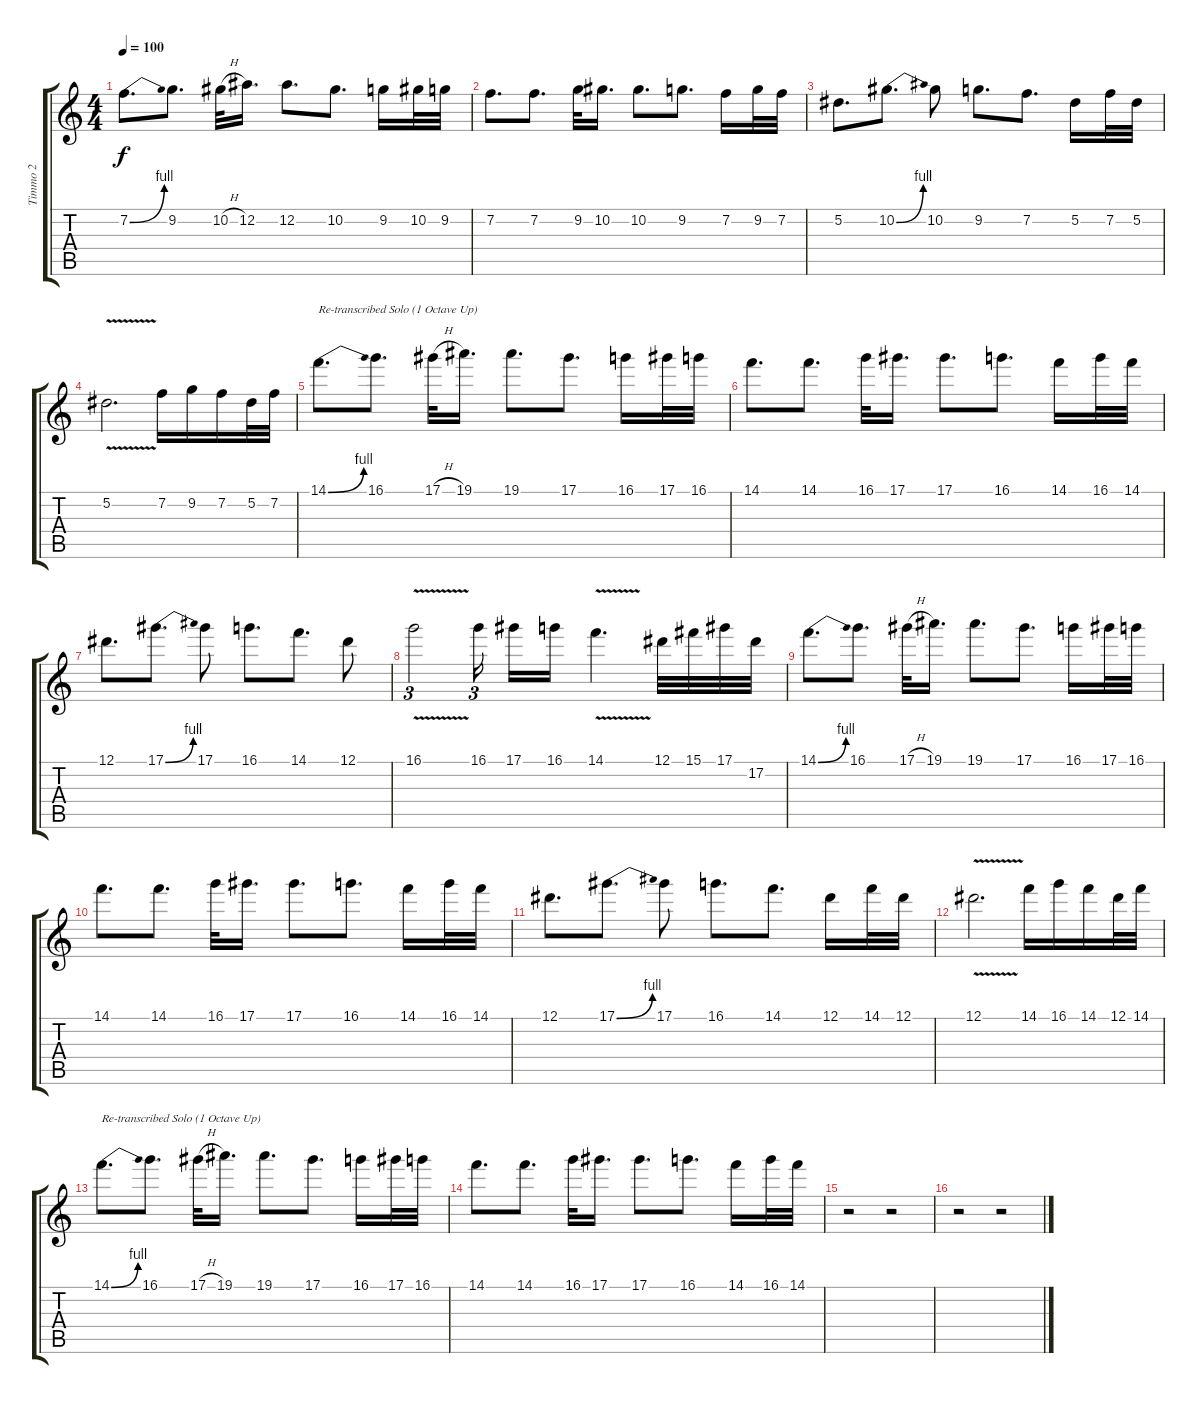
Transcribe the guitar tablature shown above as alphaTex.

\track ("Timmo 2" "Timmo 2") {instrument distortionguitar}
\staff {score tabs}
\tuning (Eb4 Bb3 Gb3 Db3 Ab2 Eb2) {hide}
\ts (4 4)
\tempo 100
\clef g2
\ks c
7.2{be (bend 0 0 60 4)}.8{d dy f} 9.2.8{d} 10.2{h}.32 12.2.16{d} 12.2.8{d} 10.2.8{d} 9.2.16 10.2.32 9.2.32 |
7.2.8{d} 7.2.8{d} 9.2.32 10.2.16{d} 10.2.8{d} 9.2.8{d} 7.2.16 9.2.32 7.2.32 |
5.2.8{d} 10.2{be (bend 0 0 60 4)}.8{d} 10.2.8 9.2.8{d} 7.2.8{d} 5.2.16 7.2.32 5.2.32 |
5.2{v}.2{d} 7.2.16 9.2.16 7.2.16 5.2.32 7.2.32 |
14.1{be (bend 0 0 60 4)}.8{d txt "Re-transcribed Solo (1 Octave Up)"} 16.1.8{d} 17.1{h}.32 19.1.16{d} 19.1.8{d} 17.1.8{d} 16.1.16 17.1.32 16.1.32 |
14.1.8{d} 14.1.8{d} 16.1.32 17.1.16{d} 17.1.8{d} 16.1.8{d} 14.1.16 16.1.32 14.1.32 |
12.1.8{d} 17.1{be (bend 0 0 60 4)}.8{d} 17.1.8 16.1.8{d} 14.1.8{d} 12.1.8 |
16.1{v}.2{tu (3 2)} 16.1.16{tu (3 2)} 17.1.16 16.1.16 14.1{v}.4{d} 12.1.32 15.1.32 17.1.32 17.2.32 |
14.1{be (bend 0 0 60 4)}.8{d} 16.1.8{d} 17.1{h}.32 19.1.16{d} 19.1.8{d} 17.1.8{d} 16.1.16 17.1.32 16.1.32 |
14.1.8{d} 14.1.8{d} 16.1.32 17.1.16{d} 17.1.8{d} 16.1.8{d} 14.1.16 16.1.32 14.1.32 |
12.1.8{d} 17.1{be (bend 0 0 60 4)}.8{d} 17.1.8 16.1.8{d} 14.1.8{d} 12.1.16 14.1.32 12.1.32 |
12.1{v}.2{d} 14.1.16 16.1.16 14.1.16 12.1.32 14.1.32 |
14.1{be (bend 0 0 60 4)}.8{d txt "Re-transcribed Solo (1 Octave Up)"} 16.1.8{d} 17.1{h}.32 19.1.16{d} 19.1.8{d} 17.1.8{d} 16.1.16 17.1.32 16.1.32 |
14.1.8{d} 14.1.8{d} 16.1.32 17.1.16{d} 17.1.8{d} 16.1.8{d} 14.1.16 16.1.32 14.1.32 |
r.2 r.2 |
r.2 r.2
